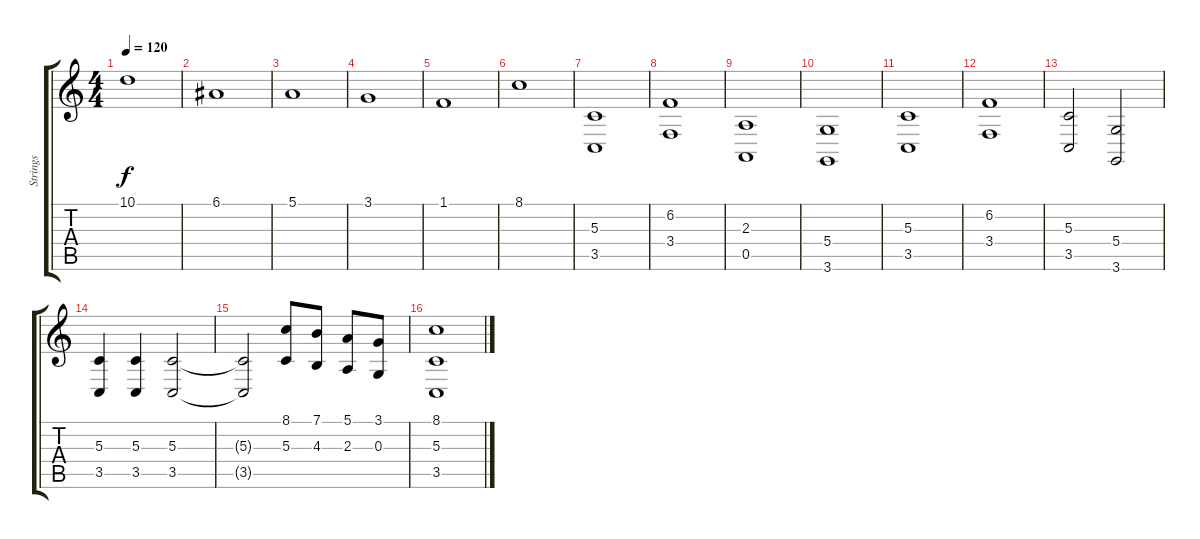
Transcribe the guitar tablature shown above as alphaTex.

\track ("Strings" "Strings") {instrument synthstrings1}
\staff {score tabs}
\tuning (E4 B3 G3 D3 A2 E2) {hide}
\ts (4 4)
\tempo 120
\clef g2
\ks c
10.1.1{dy f} |
6.1.1 |
5.1.1 |
3.1.1 |
1.1.1 |
8.1.1 |
(5.3 3.5).1 |
(6.2 3.4).1 |
(2.3 0.5).1 |
(5.4 3.6).1 |
(5.3 3.5).1 |
(6.2 3.4).1 |
(5.3 3.5).2 (5.4 3.6).2 |
(5.3 3.5).4 (5.3 3.5).4 (5.3 3.5).2 |
(5.3{t} 3.5{t}).2 (8.1 5.3).8 (7.1 4.3).8 (5.1 2.3).8 (3.1 0.3).8 |
(8.1 5.3 3.5).1
